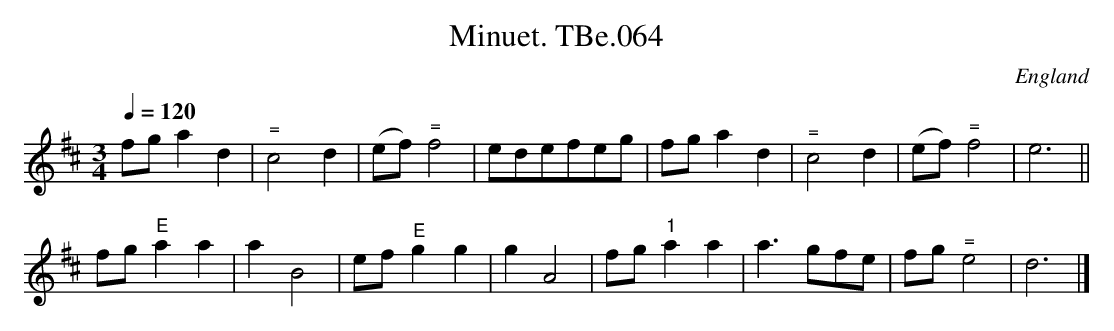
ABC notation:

X:1
T:Minuet. TBe.064
M:3/4
L:1/4
Q:1/4=120
O:England
K:D major
f/g/ ad | "^="c2 d | (e/f/)  "^="f2 | e/d/e/f/e/g/ |\
f/g/ ad |  "^="c2d | (e/f/)  "^="f2 | e3 ||!
f/g/ "^E"aa | aB2 | e/f/"^E"gg | gA2 |\
f/g/"^1"aa | a>gf/e/ | f/g/  "^="e2 | d3 |]
